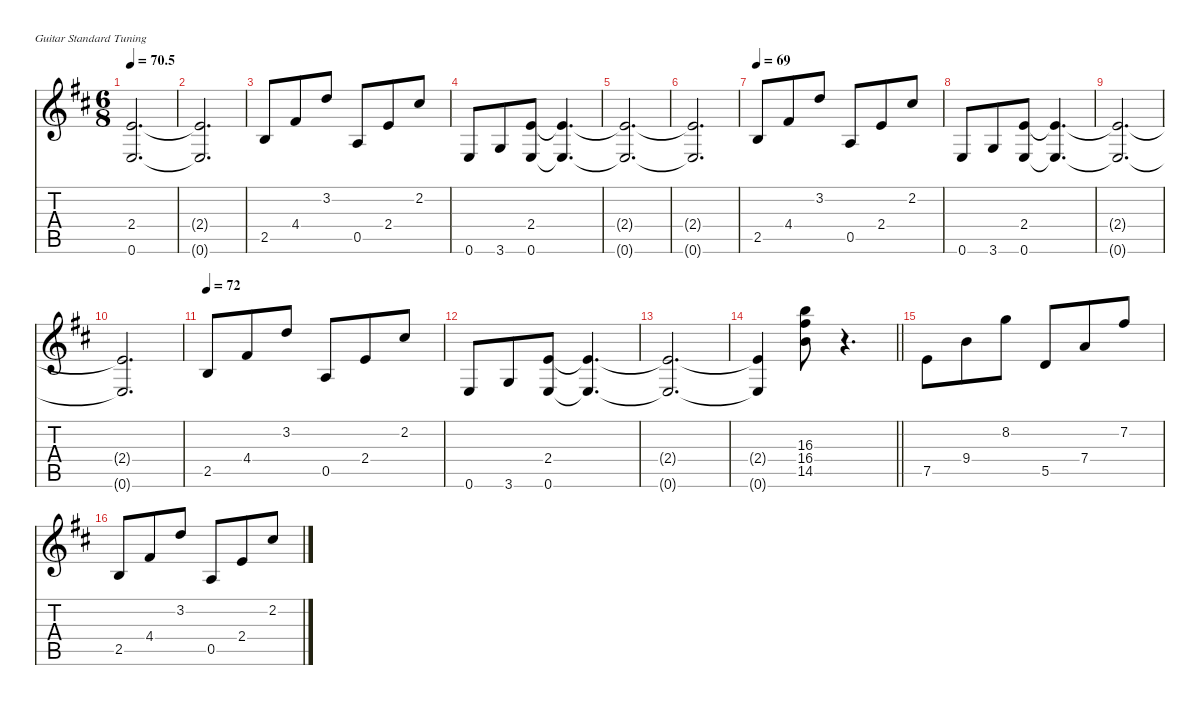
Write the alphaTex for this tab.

\defaultSystemsLayout 4
\hideDynamics
\bracketExtendMode nobrackets
\singleTrackTrackNamePolicy hidden
\multiTrackTrackNamePolicy hidden
\firstSystemTrackNameMode fullname
\firstSystemTrackNameOrientation horizontal
\otherSystemsTrackNameOrientation horizontal
\track ("Guitar1" "guitar1") {defaultSystemsLayout 8 instrument electricguitarjazz}
\staff {score tabs}
\tuning (E4 B3 G3 D3 A2 E2)
\ts (6 8)
\tempo
70.5
\accidentals auto
\clef g2
\ottava regular
\simile none
\ks bminor
(0.6{t acc forcenatural} 2.4{t acc forcenatural}).2{d dy mf beam Up} |
(0.6{t acc forcenatural} 2.4{t acc forcenatural}).2{d beam Up} |
2.5{acc forcenatural}.8{beam Up} 4.4{acc #}.8{beam Up} 3.2{acc forcenatural}.8{beam Up} 0.5{acc forcenatural}.8{beam Up} 2.4{acc forcenatural}.8{beam Up} 2.2{acc #}.8{beam Up} |
0.6{acc forcenatural}.8{beam Up} 3.6{acc forcenatural}.8{beam Up} (0.6{acc forcenatural} 2.4{acc forcenatural}).8{beam Up} (0.6{t acc forcenatural} 2.4{t acc forcenatural}).4{d beam Up} |
(0.6{t acc forcenatural} 2.4{t acc forcenatural}).2{d beam Up} |
(0.6{t acc forcenatural} 2.4{t acc forcenatural}).2{d beam Up} |
\tempo 69
2.5{acc forcenatural}.8{beam Up} 4.4{acc #}.8{beam Up} 3.2{acc forcenatural}.8{beam Up} 0.5{acc forcenatural}.8{beam Up} 2.4{acc forcenatural}.8{beam Up} 2.2{acc #}.8{beam Up} |
0.6{acc forcenatural}.8{beam Up} 3.6{acc forcenatural}.8{beam Up} (0.6{acc forcenatural} 2.4{acc forcenatural}).8{beam Up} (0.6{t acc forcenatural} 2.4{t acc forcenatural}).4{d beam Up} |
(0.6{t acc forcenatural} 2.4{t acc forcenatural}).2{d beam Up} |
(0.6{t acc forcenatural} 2.4{t acc forcenatural}).2{d beam Up} |
\tempo 72
2.5{acc forcenatural}.8{beam Up} 4.4{acc #}.8{beam Up} 3.2{acc forcenatural}.8{beam Up} 0.5{acc forcenatural}.8{beam Up} 2.4{acc forcenatural}.8{beam Up} 2.2{acc #}.8{beam Up} |
0.6{acc forcenatural}.8{beam Up} 3.6{acc forcenatural}.8{beam Up} (0.6{acc forcenatural} 2.4{acc forcenatural}).8{beam Up} (0.6{t acc forcenatural} 2.4{t acc forcenatural}).4{d beam Up} |
(0.6{t acc forcenatural} 2.4{t acc forcenatural}).2{d beam Up} |
\barLineRight lightlight
(0.6{t acc forcenatural} 2.4{t acc forcenatural}).4{beam Up} (14.5{acc forcenatural} 16.4{acc #} 16.3{acc forcenatural}).8{beam Down} r.4{d beam Down} |
7.5{acc forcenatural}.8{beam Down} 9.4{acc forcenatural}.8{beam Down} 8.2{acc forcenatural}.8{beam Down} 5.5{acc forcenatural}.8{beam Up} 7.4{acc forcenatural}.8{beam Up} 7.2{acc #}.8{beam Up} |
2.5{acc forcenatural}.8{beam Up} 4.4{acc #}.8{beam Up} 3.2{acc forcenatural}.8{beam Up} 0.5{acc forcenatural}.8{beam Up} 2.4{acc forcenatural}.8{beam Up} 2.2{acc #}.8{beam Up}
